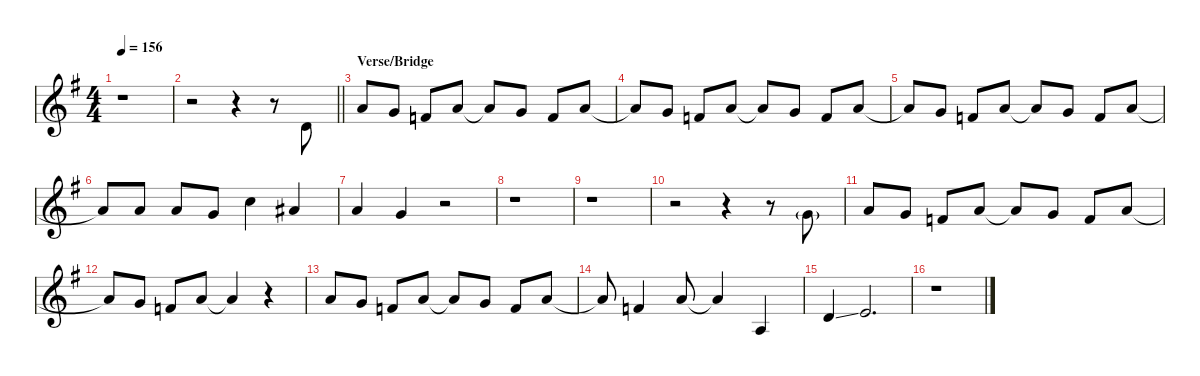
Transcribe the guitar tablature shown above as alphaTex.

\defaultSystemsLayout 4
\hideDynamics
\bracketExtendMode nobrackets
\singleTrackTrackNamePolicy hidden
\multiTrackTrackNamePolicy hidden
\otherSystemsTrackNameOrientation horizontal
\track ("Vocals" "clar.") {instrument clarinet}
\staff {score}
\tuning (E4 B3 G3 D3 A2 E2)
\ts (4 4)
\tempo 156
\clef g2
\ks g
r.1{dy f beam Down} |
\barLineRight lightlight
r.2{beam Down} r.4{beam Down} r.8{beam Down} 3.2{acc forcenatural}.8{beam Up} |
\section ("" "Verse/Bridge")
5.1{acc forcenatural}.8{beam Up} 3.1{acc forcenatural}.8{beam Up} 1.1{acc forcenatural}.8{beam Up} 5.1{acc forcenatural}.8{beam Up} 5.1{t acc forcenatural}.8{beam Up} 3.1{acc forcenatural}.8{beam Up} 1.1{acc forcenatural}.8{beam Up} 5.1{acc forcenatural}.8{beam Up} |
5.1{t acc forcenatural}.8{beam Up} 3.1{acc forcenatural}.8{beam Up} 1.1{acc forcenatural}.8{beam Up} 5.1{acc forcenatural}.8{beam Up} 5.1{t acc forcenatural}.8{beam Up} 3.1{acc forcenatural}.8{beam Up} 1.1{acc forcenatural}.8{beam Up} 5.1{acc forcenatural}.8{beam Up} |
5.1{t acc forcenatural}.8{beam Up} 3.1{acc forcenatural}.8{beam Up} 1.1{acc forcenatural}.8{beam Up} 5.1{acc forcenatural}.8{beam Up} 5.1{t acc forcenatural}.8{beam Up} 3.1{acc forcenatural}.8{beam Up} 1.1{acc forcenatural}.8{beam Up} 5.1{acc forcenatural}.8{beam Up} |
5.1{t acc forcenatural}.8{beam Up} 5.1{acc forcenatural}.8{beam Up} 5.1{acc forcenatural}.8{beam Up} 3.1{acc forcenatural}.8{beam Up} 8.1{acc forcenatural}.4{beam Down} 6.1{acc #}.4{beam Up} |
5.1{acc forcenatural}.4{beam Up} 3.1{acc forcenatural}.4{beam Up} r.2{beam Up} |
r.1{beam Down} |
r.1{beam Down} |
r.2{beam Down} r.4{beam Down} r.8{beam Down} 3.1{g acc forcenatural}.8{beam Up} |
5.1{acc forcenatural}.8{beam Up} 3.1{acc forcenatural}.8{beam Up} 1.1{acc forcenatural}.8{beam Up} 5.1{acc forcenatural}.8{beam Up} 5.1{t acc forcenatural}.8{beam Up} 3.1{acc forcenatural}.8{beam Up} 1.1{acc forcenatural}.8{beam Up} 5.1{acc forcenatural}.8{beam Up} |
5.1{t acc forcenatural}.8{beam Up} 3.1{acc forcenatural}.8{beam Up} 1.1{acc forcenatural}.8{beam Up} 5.1{acc forcenatural}.8{beam Up} 5.1{t acc forcenatural}.4{beam Up} r.4{beam Up} |
5.1{acc forcenatural}.8{beam Up} 3.1{acc forcenatural}.8{beam Up} 1.1{acc forcenatural}.8{beam Up} 5.1{acc forcenatural}.8{beam Up} 5.1{t acc forcenatural}.8{beam Up} 3.1{acc forcenatural}.8{beam Up} 1.1{acc forcenatural}.8{beam Up} 5.1{acc forcenatural}.8{beam Up} |
5.1{t acc forcenatural}.8{beam Up} 1.1{acc forcenatural}.4{beam Up} 14.3{acc forcenatural}.8{beam Up} 14.3{t acc forcenatural}.4{beam Up} 2.3{acc forcenatural}.4{beam Up} |
3.2{ss acc forcenatural}.4{beam Up} 5.2{acc forcenatural}.2{d beam Up} |
r.1{beam Down}
